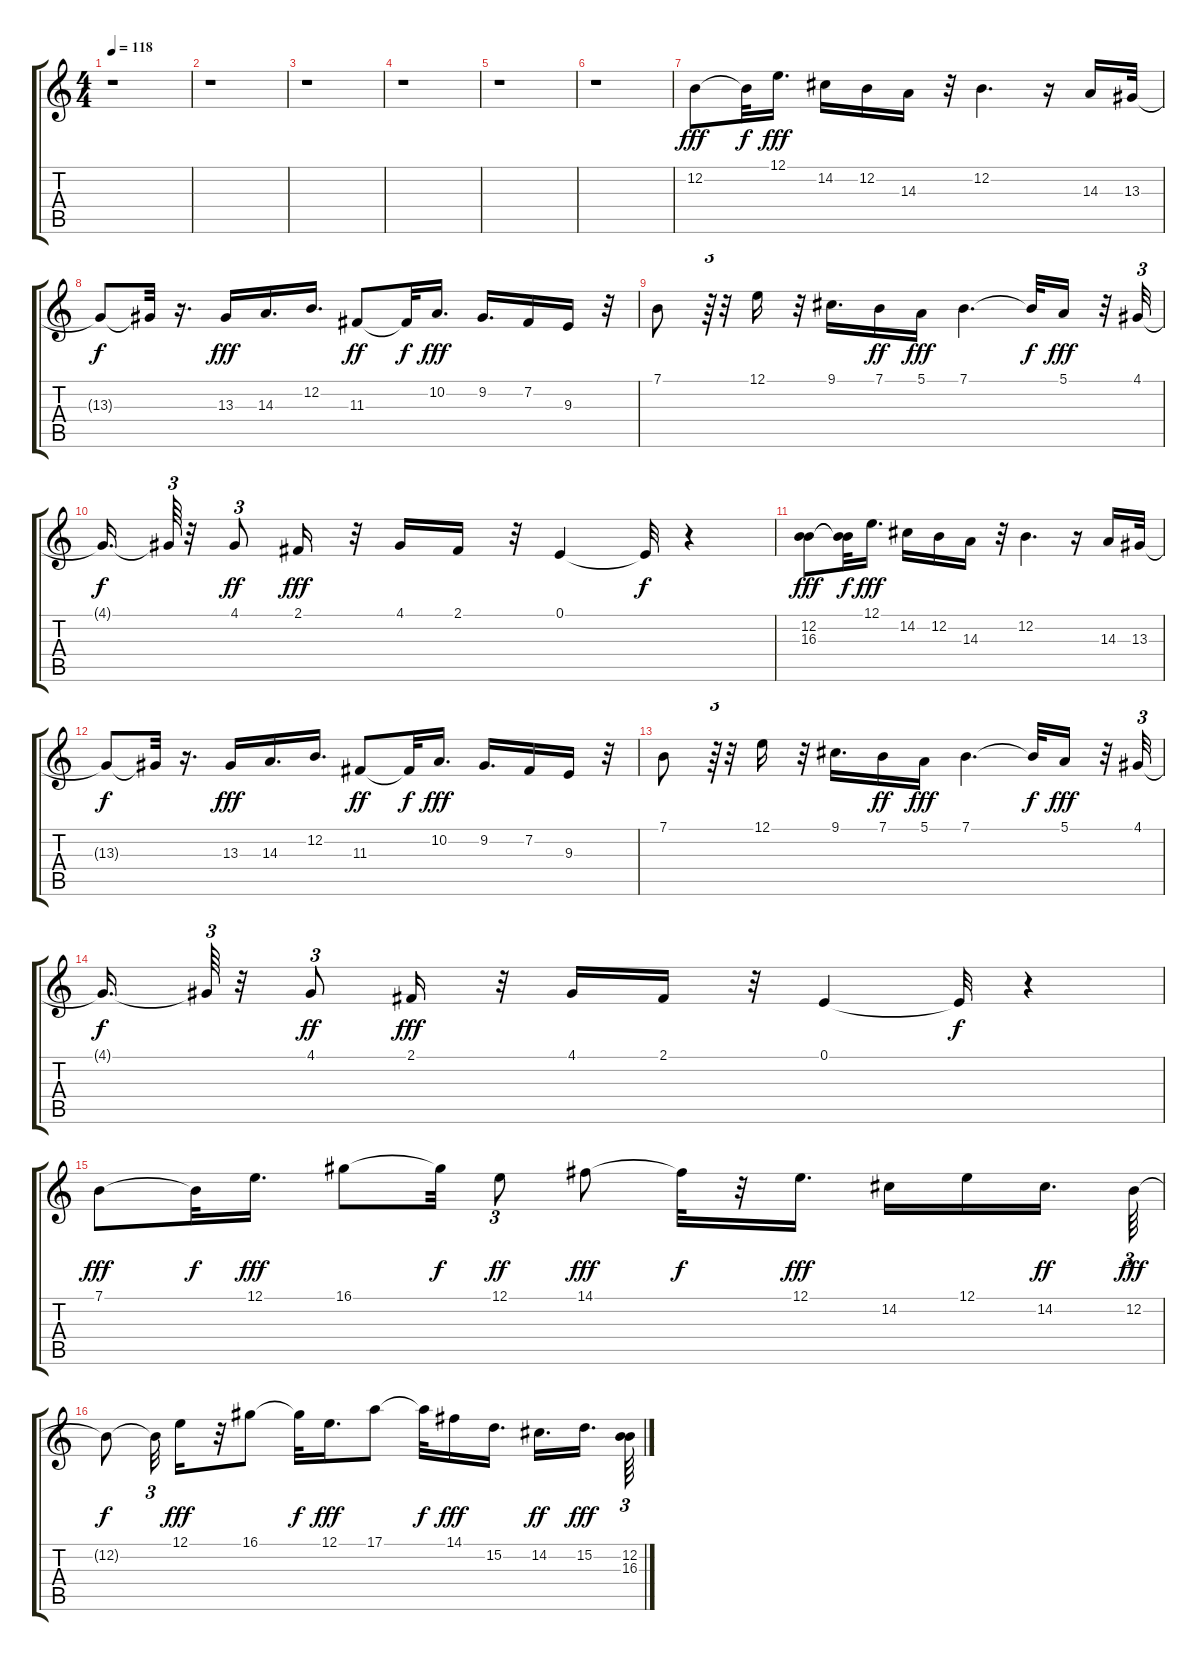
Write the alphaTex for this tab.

\track "" {instrument piccolo}
\staff {score tabs}
\tuning (E4 B3 G3 D3 A2 E2) {hide}
\ts (4 4)
\tempo 118
\clef g2
\ks c
r.1{dy fff} |
r.1 |
r.1 |
r.1 |
r.1 |
r.1 |
12.2.8 12.2{t}.32{dy f} 12.1.16{d dy fff} 14.2.16 12.2.16 14.3.16 r.32 12.2.4{d} r.16 14.3.16 13.3.32 |
13.3{t}.8{dy f} 13.3{t}.32 r.16{d} 13.3.16{dy fff} 14.3.16{d} 12.2.16{d} 11.3.8{dy ff} 11.3{t}.32{dy f} 10.2.16{d dy fff} 9.2.16{d} 7.2.16 9.3.16 r.32 |
7.1.8 r.64{tu (3 2)} r.32 12.1.16 r.32 9.1.16{d} 7.1.16{dy ff} 5.1.16{dy fff} 7.1.4{d} 7.1{t}.32{dy f} 5.1.16{dy fff} r.32 4.1.32{tu (3 2)} |
4.1{t}.16{d dy f} 4.1{t}.64{tu (3 2)} r.32 4.1.8{tu (3 2) dy ff} 2.1.16{dy fff} r.32 4.1.16 2.1.16 r.32 0.1.4 0.1{t}.32{dy f} r.4 |
(12.2 16.3).8{dy fff} (12.2{t} 16.3{t}).32{dy f} 12.1.16{d dy fff} 14.2.16 12.2.16 14.3.16 r.32 12.2.4{d} r.16 14.3.16 13.3.32 |
13.3{t}.8{dy f} 13.3{t}.32 r.16{d} 13.3.16{dy fff} 14.3.16{d} 12.2.16{d} 11.3.8{dy ff} 11.3{t}.32{dy f} 10.2.16{d dy fff} 9.2.16{d} 7.2.16 9.3.16 r.32 |
7.1.8 r.64{tu (3 2)} r.32 12.1.16 r.32 9.1.16{d} 7.1.16{dy ff} 5.1.16{dy fff} 7.1.4{d} 7.1{t}.32{dy f} 5.1.16{dy fff} r.32 4.1.32{tu (3 2)} |
4.1{t}.16{d dy f} 4.1{t}.64{tu (3 2)} r.32 4.1.8{tu (3 2) dy ff} 2.1.16{dy fff} r.32 4.1.16 2.1.16 r.32 0.1.4 0.1{t}.32{dy f} r.4 |
7.1.8{dy fff} 7.1{t}.32{dy f} 12.1.16{d dy fff} 16.1.8 16.1{t}.32{dy f} 12.1.8{tu (3 2) dy ff} 14.1.8{dy fff} 14.1{t}.32{dy f} r.32 12.1.16{d dy fff} 14.2.16 12.1.16 14.2.16{d dy ff beam splitsecondary} 12.2.64{tu (3 2) dy fff} |
12.2{t}.8{dy f} 12.2{t}.32{tu (3 2) beam splitsecondary} 12.1.16{dy fff} r.32 16.1.8 16.1{t}.32{dy f} 12.1.16{d dy fff} 17.1.8 17.1{t}.32{dy f} 14.1.16{dy fff} 15.2.16{d} 14.2.16{d dy ff} 15.2.16{d dy fff beam splitsecondary} (12.2 16.3).64{tu (3 2)}
